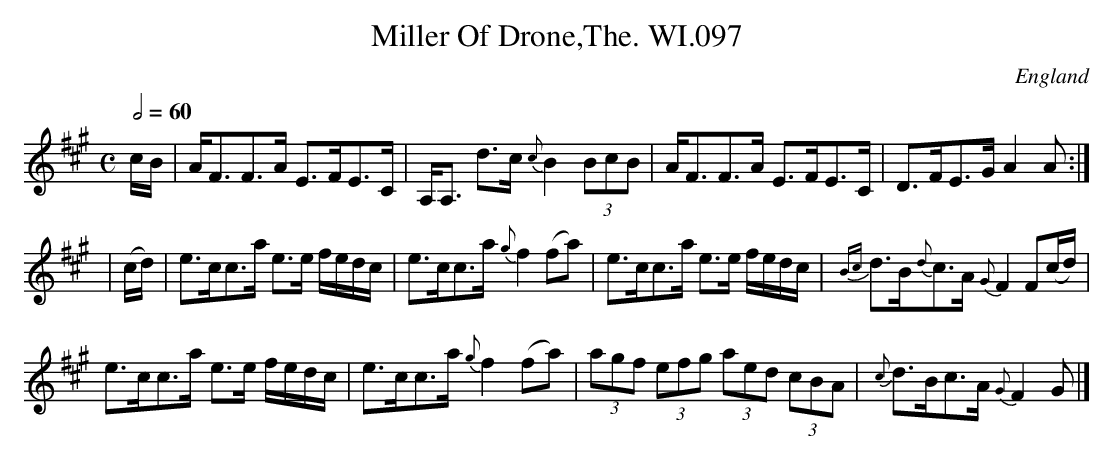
X:1
T:Miller Of Drone,The. WI.097
L:1/8
M:C
O:England
Q:1/2=60
K:A
c/B/|A<FF>A E>FE>C|A,<A, d>c {c}B2(3BcB|\
A<FF>A E>FE>C|D>FE>G A2A:|!
|(c/d/)|e>cc>a e>e f/e/d/c/|e>cc>a {g}f2(fa)|\
e>cc>a e>e f/e/d/c/|{Bc}d>B{d}c>A {G}F2F(c/d/)|!
e>cc>a e>e f/e/d/c/|e>cc>a {g}f2(fa)|\
(3agf (3efg (3aed (3cBA|{c}d>Bc>A {G}F2G|]
